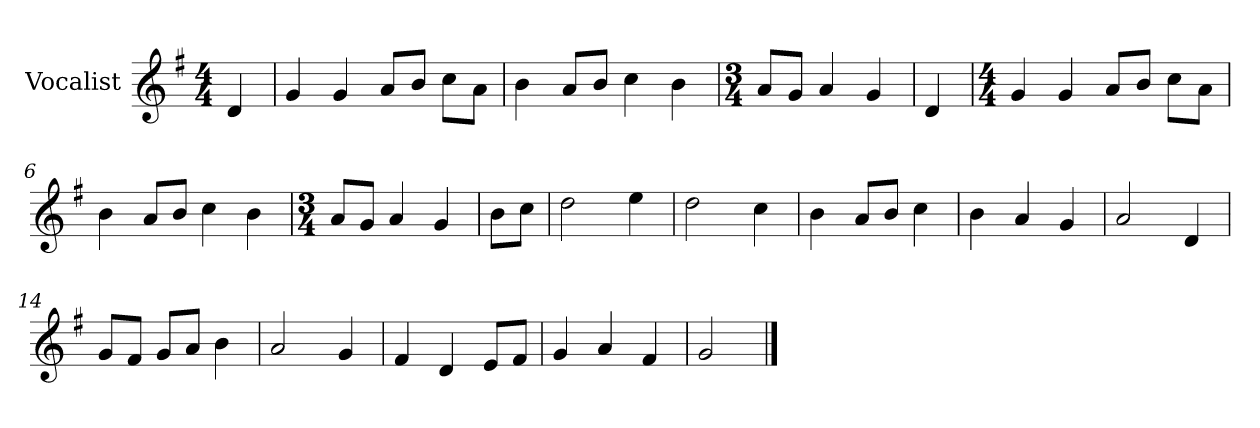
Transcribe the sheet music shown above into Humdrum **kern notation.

**kern
*part1
*staff1
*I"Vocalist
*k[f#]
*G:
*M4/4
=
4d
=1
4g
4g
8aL
8bJ
8ccL
8aJ
=2
4b
8aL
8bJ
4cc
4b
=3
*M3/4
8aL
8gJ
4a
4g
=4
4d
=5
*M4/4
4g
4g
8aL
8bJ
8ccL
8aJ
=6
4b
8aL
8bJ
4cc
4b
=7
*M3/4
8aL
8gJ
4a
4g
=8
8bL
8ccJ
=9
2dd
4ee
=10
2dd
4cc
=11
4b
8aL
8bJ
4cc
=12
4b
4a
4g
=13
2a
4d
=14
8gL
8f#J
8gL
8aJ
4b
=15
2a
4g
=16
4f#
4d
8eL
8f#J
=17
4g
4a
4f#
=18
2g
==
*-
